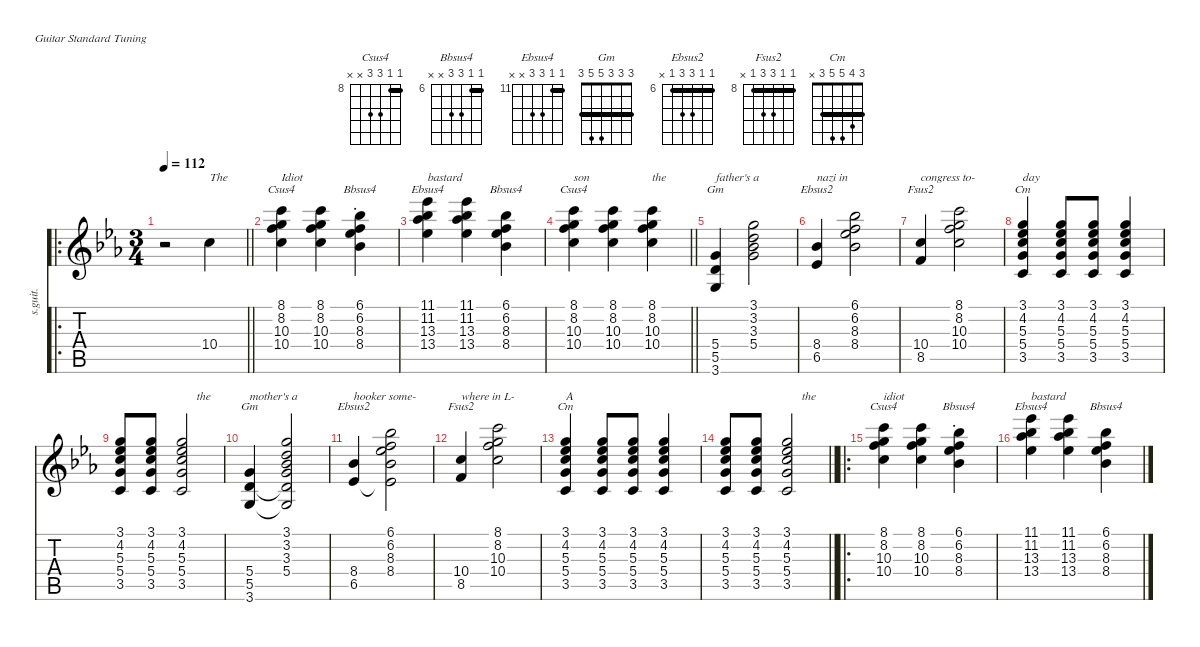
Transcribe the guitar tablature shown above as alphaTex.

\defaultSystemsLayout 4
\hideDynamics
\bracketExtendMode nobrackets
\otherSystemsTrackNameOrientation horizontal
\track ("Acoustic Guitar" "s.guit.") {instrument acousticguitarsteel}
\staff {score tabs}
\tuning (E4 B3 G3 D3 A2 E2)
\chord ("Csus4" 8 8 10 10 x x) {firstfret 8 barre 8}
\chord ("Bbsus4" 6 6 8 8 x x) {firstfret 6 barre 6}
\chord ("Ebsus4" 11 11 13 13 x x) {firstfret 11 barre 11}
\chord ("Gm" 3 3 3 5 5 3) {showfingering false barre (3 3 3)}
\chord ("Ebsus2" 6 6 8 8 6 x) {firstfret 6 showfingering false barre (6 6)}
\chord ("Fsus2" 8 8 10 10 8 x) {firstfret 8 showfingering false barre (8 8)}
\chord ("Cm" 3 4 5 5 3 x) {barre 3}
\ro
\ts (3 4)
\beaming (8 2 2 2)
\ac
\tempo 112
\clef g2
\barLineRight lightlight
\ks eb
r.2{dy f instrument acousticguitarsteel beam Down} 10.4{acc forcenatural}.4{txt "The" beam Down} |
(8.1{acc forcenatural} 8.2{acc forcenatural} 10.3{acc forcenatural} 10.4{acc forcenatural}).4{ch "Csus4" txt "Idiot" beam Down} (8.1{acc forcenatural} 8.2{acc forcenatural} 10.3{acc forcenatural} 10.4{acc forcenatural}).4{beam Down} (6.1{st acc b} 6.2{st acc forcenatural} 8.3{st acc b} 8.4{st acc b}).4{ch "Bbsus4" beam Down} |
(11.1{acc b} 11.2{acc b} 13.3{acc b} 13.4{acc b}).4{ch "Ebsus4" txt "bastard" beam Down} (11.1{acc b} 11.2{acc b} 13.3{acc b} 13.4{acc b}).4{dy mf beam Down} (6.1{acc b} 6.2{acc forcenatural} 8.3{acc b} 8.4{acc b}).4{ch "Bbsus4" dy f beam Down} |
\barLineRight lightlight
(8.1{acc forcenatural} 8.2{acc forcenatural} 10.3{acc forcenatural} 10.4{acc forcenatural}).4{ch "Csus4" txt "son" beam Down} (8.1{acc forcenatural} 8.2{acc forcenatural} 10.3{acc forcenatural} 10.4{acc forcenatural}).4{dy mf beam Down} (8.1{acc forcenatural} 8.2{acc forcenatural} 10.3{acc forcenatural} 10.4{acc forcenatural}).4{txt "the" beam Down} |
(5.4{acc forcenatural} 5.5{acc forcenatural} 3.6{acc forcenatural}).4{ch "Gm" txt "father's a" beam Up} (3.1{acc forcenatural} 3.2{acc forcenatural} 3.3{acc b} 5.4{acc forcenatural}).2{beam Down} |
(8.4{acc b} 6.5{acc b}).4{ch "Ebsus2" txt "nazi in" beam Up} (6.1{acc b} 6.2{acc forcenatural} 8.3{acc b} 8.4{acc b}).2{beam Down} |
(10.4{acc forcenatural} 8.5{acc forcenatural}).4{ch "Fsus2" txt "congress to-" beam Up} (8.1{acc forcenatural} 8.2{acc forcenatural} 10.3{acc forcenatural} 10.4{acc forcenatural}).2{beam Down} |
(3.1{acc forcenatural} 4.2{acc b} 5.3{acc forcenatural} 5.4{acc forcenatural} 3.5{acc forcenatural}).4{ch "Cm" txt "day" beam Up} (3.1{acc forcenatural} 4.2{acc b} 5.3{acc forcenatural} 5.4{acc forcenatural} 3.5{acc forcenatural}).8{beam Up} (3.1{acc forcenatural} 4.2{acc b} 5.3{acc forcenatural} 5.4{acc forcenatural} 3.5{acc forcenatural}).8{beam Up} (3.1{acc forcenatural} 4.2{acc b} 5.3{acc forcenatural} 5.4{acc forcenatural} 3.5{acc forcenatural}).4{beam Up} |
(3.1{acc forcenatural} 4.2{acc b} 5.3{acc forcenatural} 5.4{acc forcenatural} 3.5{acc forcenatural}).8{beam Up} (3.1{acc forcenatural} 4.2{acc b} 5.3{acc forcenatural} 5.4{acc forcenatural} 3.5{acc forcenatural}).8{beam Up} (3.1{acc forcenatural} 4.2{acc b} 5.3{acc forcenatural} 5.4{acc forcenatural} 3.5{acc forcenatural}).2{txt "     the" dy f beam Up} |
(5.4{acc forcenatural} 5.5{acc forcenatural} 3.6{acc forcenatural}).4{ch "Gm" txt "mother's a" dy mf beam Up} (3.1{acc forcenatural} 3.2{acc forcenatural} 3.3{acc b} 5.4{acc forcenatural} 5.5{t acc forcenatural} 3.6{t acc forcenatural}).2{beam Up} |
(8.4{acc b} 6.5{acc b}).4{ch "Ebsus2" txt "hooker some-" beam Up} (6.1{acc b} 6.2{acc forcenatural} 8.3{acc b} 8.4{acc b} 6.5{t acc b}).2{beam Down} |
(10.4{acc forcenatural} 8.5{acc forcenatural}).4{ch "Fsus2" txt "where in L-" beam Up} (8.1{acc forcenatural} 8.2{acc forcenatural} 10.3{acc forcenatural} 10.4{acc forcenatural}).2{beam Down} |
(3.1{acc forcenatural} 4.2{acc b} 5.3{acc forcenatural} 5.4{acc forcenatural} 3.5{acc forcenatural}).4{ch "Cm" txt "A" beam Up} (3.1{acc forcenatural} 4.2{acc b} 5.3{acc forcenatural} 5.4{acc forcenatural} 3.5{acc forcenatural}).8{beam Up} (3.1{acc forcenatural} 4.2{acc b} 5.3{acc forcenatural} 5.4{acc forcenatural} 3.5{acc forcenatural}).8{beam Up} (3.1{acc forcenatural} 4.2{acc b} 5.3{acc forcenatural} 5.4{acc forcenatural} 3.5{acc forcenatural}).4{beam Up} |
\barLineRight lightlight
(3.1{acc forcenatural} 4.2{acc b} 5.3{acc forcenatural} 5.4{acc forcenatural} 3.5{acc forcenatural}).8{beam Up} (3.1{acc forcenatural} 4.2{acc b} 5.3{acc forcenatural} 5.4{acc forcenatural} 3.5{acc forcenatural}).8{beam Up} (3.1{acc forcenatural} 4.2{acc b} 5.3{acc forcenatural} 5.4{acc forcenatural} 3.5{acc forcenatural}).2{txt "     the" dy f beam Up} |
\ro
(8.1{acc forcenatural} 8.2{acc forcenatural} 10.3{acc forcenatural} 10.4{acc forcenatural}).4{ch "Csus4" txt "idiot" beam Down} (8.1{acc forcenatural} 8.2{acc forcenatural} 10.3{acc forcenatural} 10.4{acc forcenatural}).4{beam Down} (6.1{st acc b} 6.2{st acc forcenatural} 8.3{st acc b} 8.4{st acc b}).4{ch "Bbsus4" beam Down} |
(11.1{acc b} 11.2{acc b} 13.3{acc b} 13.4{acc b}).4{ch "Ebsus4" txt "bastard" beam Down} (11.1{acc b} 11.2{acc b} 13.3{acc b} 13.4{acc b}).4{dy mf beam Down} (6.1{acc b} 6.2{acc forcenatural} 8.3{acc b} 8.4{acc b}).4{ch "Bbsus4" dy f beam Down}
